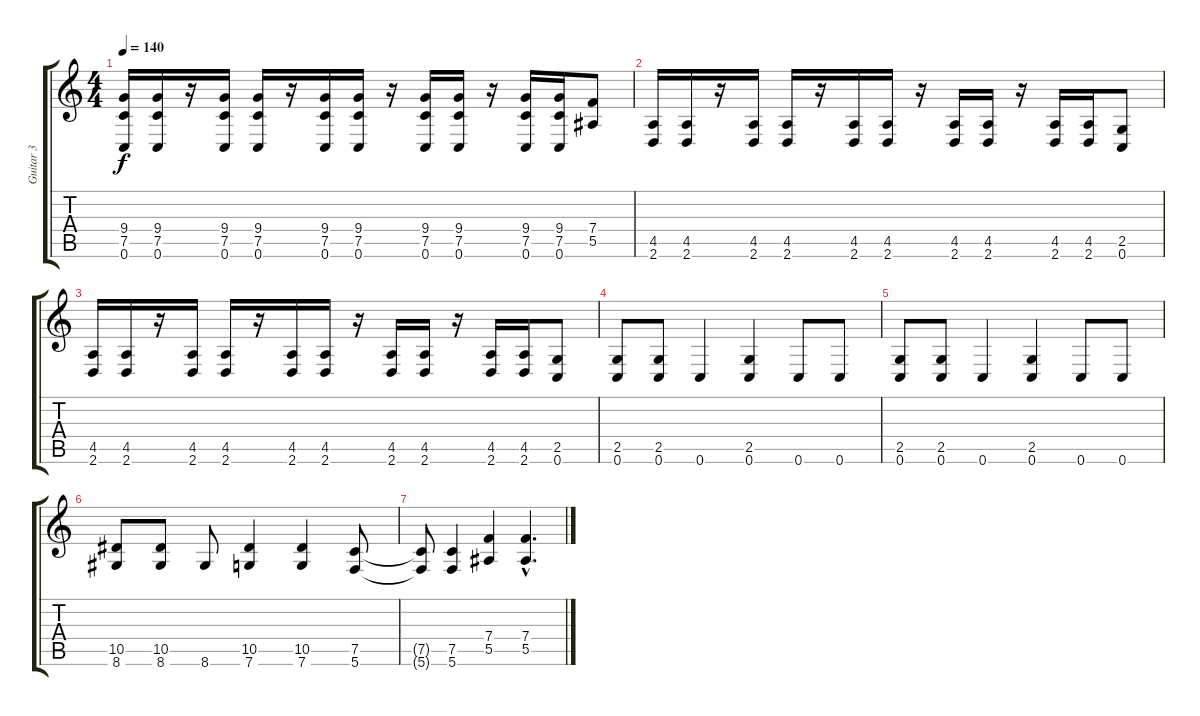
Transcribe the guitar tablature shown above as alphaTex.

\track ("Guitar 3" "Guitar 3") {instrument acousticguitarsteel}
\staff {score tabs}
\tuning (C4 G3 Eb3 Bb2 F2 C2) {hide}
\ts (4 4)
\tempo 140
\clef g2
\ks c
(9.4 7.5 0.6).16{dy f} (9.4 7.5 0.6).16 r.16 (9.4 7.5 0.6).16 (9.4 7.5 0.6).16 r.16 (9.4 7.5 0.6).16 (9.4 7.5 0.6).16 r.16 (9.4 7.5 0.6).16 (9.4 7.5 0.6).16 r.16 (9.4 7.5 0.6).16 (9.4 7.5 0.6).16 (7.4 5.5).8 |
(4.5 2.6).16 (4.5 2.6).16 r.16 (4.5 2.6).16 (4.5 2.6).16 r.16 (4.5 2.6).16 (4.5 2.6).16 r.16 (4.5 2.6).16 (4.5 2.6).16 r.16 (4.5 2.6).16 (4.5 2.6).16 (2.5 0.6).8 |
(4.5 2.6).16 (4.5 2.6).16 r.16 (4.5 2.6).16 (4.5 2.6).16 r.16 (4.5 2.6).16 (4.5 2.6).16 r.16 (4.5 2.6).16 (4.5 2.6).16 r.16 (4.5 2.6).16 (4.5 2.6).16 (2.5 0.6).8 |
(2.5 0.6).8 (2.5 0.6).8 0.6.4 (2.5 0.6).4 0.6.8 0.6.8 |
(2.5 0.6).8 (2.5 0.6).8 0.6.4 (2.5 0.6).4 0.6.8 0.6.8 |
(10.5 8.6).8{volume 13} (10.5 8.6).8 8.6.8 (10.5 7.6).4 (10.5 7.6).4 (7.5 5.6).8 |
(7.5{t} 5.6{t}).8 (7.5 5.6).4 (7.4 5.5).4 (7.4{hac} 5.5{hac}).4{d}
